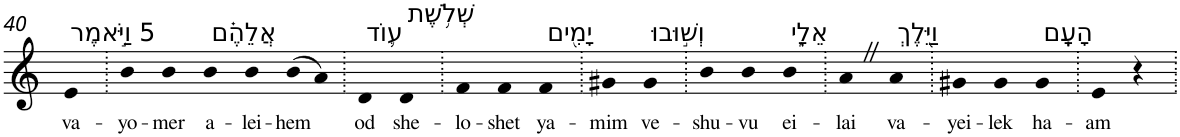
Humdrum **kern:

**kern	**text
*part1	*part1
*staff1	*staff1
*I"Piano	*
*I'Pno	*
!!LO:PB:g=z
*clefG2	*
*k[]	*
=40	=40
!LO:TX:a:t=5 וַיֹּ֣אמֶר	!
!	!LO:LY:b
4e	va-
=41.	=41.
!	!LO:LY:b
4b	-yo-
!	!LO:LY:b
4b	-mer
!LO:TX:a:t=אֲלֵהֶ֗ם	!
!	!LO:LY:b
4b	a-
!	!LO:LY:b
4b	-lei-
!	!LO:LY:b
(>8b	-hem
8a)	.
=42.	=42.
!LO:TX:a:t=ע֛וֹד	!
!	!LO:LY:b
4d	od
!LO:TX:a:t=שְׁלֹ֥שֶׁת	!
!	!LO:LY:b
4d	she-
=43.	=43.
!	!LO:LY:b
4f	-lo-
!	!LO:LY:b
4f	-shet
!LO:TX:a:t=יָמִ֖ים	!
!	!LO:LY:b
4f	ya-
=44.	=44.
!	!LO:LY:b
4g#X	-mim
!LO:TX:a:t=וְשׁ֣וּבוּ	!
!	!LO:LY:b
4g#	ve-
=45.	=45.
!	!LO:LY:b
4b	-shu-
!	!LO:LY:b
4b	-vu
!LO:TX:a:t=אֵלָ֑י	!
!	!LO:LY:b
4b	ei-
=46.	=46.
!	!LO:LY:b
4aZ	-lai
!LO:TX:a:t=וַיֵּ֖לֶךְ	!
!	!LO:LY:b
4a	va-
=47.	=47.
!	!LO:LY:b
4g#X	-yei-
!	!LO:LY:b
4g#	-lek
!LO:TX:a:t=הָעָֽם	!
!	!LO:LY:b
4g#	ha-
=48.	=48.
!	!LO:LY:b
4e	-am
4r	.
=.	=.
*-	*-
